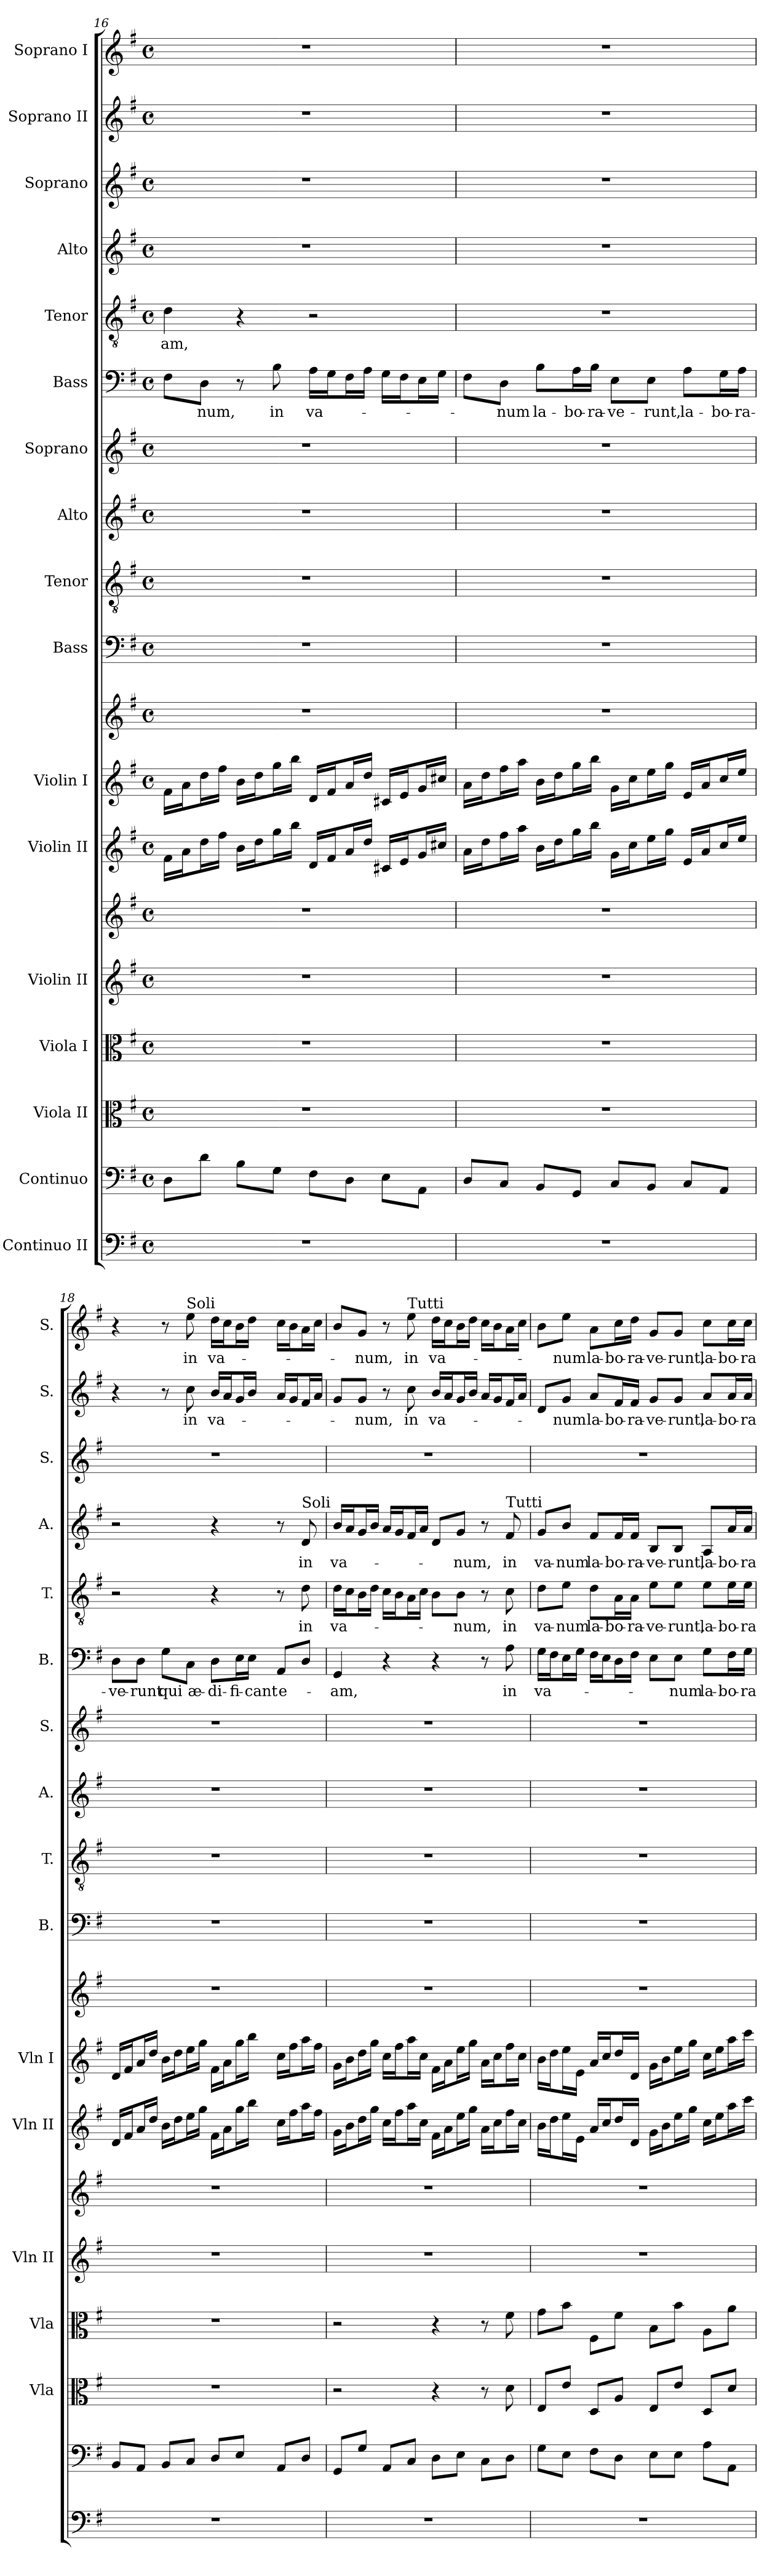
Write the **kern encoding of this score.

**kern	**kern	**kern	**kern	**kern	**kern	**kern	**kern	**kern	**kern	**kern	**kern	**kern	**kern	**text	**kern	**text	**kern	**text	**kern	**kern	**text	**kern	**text
*part17	*part16	*part15	*part14	*part13	*part13	*part12	*part11	*part11	*part10	*part9	*part8	*part7	*part6	*part6	*part5	*part5	*part4	*part4	*part3	*part2	*part2	*part1	*part1
*staff19	*staff18	*staff17	*staff16	*staff15	*staff14	*staff13	*staff12	*staff11	*staff10	*staff9	*staff8	*staff7	*staff6	*staff6	*staff5	*staff5	*staff4	*staff4	*staff3	*staff2	*staff2	*staff1	*staff1
*I"Continuo II	*I"Continuo	*I"Viola II	*I"Viola I	*I"Violin II	*	*I"Violin II	*I"Violin I	*	*I"Bass	*I"Tenor	*I"Alto	*I"Soprano	*I"Bass	*	*I"Tenor	*	*I"Alto	*	*I"Soprano	*I"Soprano II	*	*I"Soprano I	*
*	*	*I'Vla	*I'Vla	*I'Vln II	*	*I'Vln II	*I'Vln I	*	*I'B.	*I'T.	*I'A.	*I'S.	*I'B.	*	*I'T.	*	*I'A.	*	*I'S.	*I'S.	*	*I'S.	*
!!LO:LB:g=z
*clefF4	*clefF4	*clefC3	*clefC3	*clefG2	*clefG2	*clefG2	*clefG2	*clefG2	*clefF4	*clefGv2	*clefG2	*clefG2	*clefF4	*	*clefGv2	*	*clefG2	*	*clefG2	*clefG2	*	*clefG2	*
*	*	*	*	*	*	*	*	*	*	*ITrd7c12	*	*	*	*	*ITrd7c12	*	*	*	*	*	*	*	*
*k[f#]	*k[f#]	*k[f#]	*k[f#]	*k[f#]	*k[f#]	*k[f#]	*k[f#]	*k[f#]	*k[f#]	*k[f#]	*k[f#]	*k[f#]	*k[f#]	*	*k[f#]	*	*k[f#]	*	*k[f#]	*k[f#]	*	*k[f#]	*
*G:	*G:	*G:	*G:	*G:	*G:	*G:	*G:	*G:	*G:	*G:	*G:	*G:	*G:	*	*G:	*	*G:	*	*G:	*G:	*	*G:	*
*M4/4	*M4/4	*M4/4	*M4/4	*M4/4	*M4/4	*M4/4	*M4/4	*M4/4	*M4/4	*M4/4	*M4/4	*M4/4	*M4/4	*	*M4/4	*	*M4/4	*	*M4/4	*M4/4	*	*M4/4	*
*met(c)	*met(c)	*met(c)	*met(c)	*met(c)	*met(c)	*met(c)	*met(c)	*met(c)	*met(c)	*met(c)	*met(c)	*met(c)	*met(c)	*	*met(c)	*	*met(c)	*	*met(c)	*met(c)	*	*met(c)	*
=16	=16	=16	=16	=16	=16	=16	=16	=16	=16	=16	=16	=16	=16	=16	=16	=16	=16	=16	=16	=16	=16	=16	=16
!	!	!	!	!	!	!	!	!	!	!	!	!	!	!	!	!LO:LY:b:color=#000000	!	!	!	!	!	!	!
1r	8Di\L	1r	1r	1r	1r	16f#i\LL	16f#i\LL	1r	1r	1r	1r	1r	8F#i\L	.	4Di\	-am,	1r	.	1r	1r	.	1r	.
.	.	.	.	.	.	16ai\J	16ai\J	.	.	.	.	.	.	.	.	.	.	.	.	.	.	.	.
!	!	!	!	!	!	!	!	!	!	!	!	!	!	!LO:LY:b:color=#000000	!	!	!	!	!	!	!	!	!
.	8di\J	.	.	.	.	16ddi\L	16ddi\L	.	.	.	.	.	8Di\J	-num,	.	.	.	.	.	.	.	.	.
.	.	.	.	.	.	16ff#i\JJ	16ff#i\JJ	.	.	.	.	.	.	.	.	.	.	.	.	.	.	.	.
.	8Bi\L	.	.	.	.	16bi\LL	16bi\LL	.	.	.	.	.	8r	.	4r	.	.	.	.	.	.	.	.
.	.	.	.	.	.	16ddi\J	16ddi\J	.	.	.	.	.	.	.	.	.	.	.	.	.	.	.	.
!	!	!	!	!	!	!	!	!	!	!	!	!	!	!LO:LY:b:color=#000000	!	!	!	!	!	!	!	!	!
.	8Gi\J	.	.	.	.	16ggi\L	16ggi\L	.	.	.	.	.	8Bi\	in	.	.	.	.	.	.	.	.	.
.	.	.	.	.	.	16bbi\JJ	16bbi\JJ	.	.	.	.	.	.	.	.	.	.	.	.	.	.	.	.
!	!	!	!	!	!	!	!	!	!	!	!	!	!	!LO:LY:b:color=#000000	!	!	!	!	!	!	!	!	!
.	8F#i\L	.	.	.	.	16di/LL	16di/LL	.	.	.	.	.	16Ai\LL	va-	2r	.	.	.	.	.	.	.	.
.	.	.	.	.	.	16f#i/J	16f#i/J	.	.	.	.	.	16Gi\J	.	.	.	.	.	.	.	.	.	.
.	8Di\J	.	.	.	.	16ai/L	16ai/L	.	.	.	.	.	16F#i\L	.	.	.	.	.	.	.	.	.	.
.	.	.	.	.	.	16ddi/JJ	16ddi/JJ	.	.	.	.	.	16Ai\JJ	.	.	.	.	.	.	.	.	.	.
.	8Ei\L	.	.	.	.	16c#Xi/LL	16c#Xi/LL	.	.	.	.	.	16Gi\LL	.	.	.	.	.	.	.	.	.	.
.	.	.	.	.	.	16ei/J	16ei/J	.	.	.	.	.	16F#i\J	.	.	.	.	.	.	.	.	.	.
.	8AAi\J	.	.	.	.	16gi/L	16gi/L	.	.	.	.	.	16Ei\L	.	.	.	.	.	.	.	.	.	.
.	.	.	.	.	.	16cc#Xi/JJ	16cc#Xi/JJ	.	.	.	.	.	16Gi\JJ	.	.	.	.	.	.	.	.	.	.
=17	=17	=17	=17	=17	=17	=17	=17	=17	=17	=17	=17	=17	=17	=17	=17	=17	=17	=17	=17	=17	=17	=17	=17
1r	8Di/L	1r	1r	1r	1r	16ai\LL	16ai\LL	1r	1r	1r	1r	1r	8F#i\L	.	1r	.	1r	.	1r	1r	.	1r	.
.	.	.	.	.	.	16ddi\J	16ddi\J	.	.	.	.	.	.	.	.	.	.	.	.	.	.	.	.
!	!	!	!	!	!	!	!	!	!	!	!	!	!	!LO:LY:b:color=#000000	!	!	!	!	!	!	!	!	!
.	8Ci/J	.	.	.	.	16ff#i\L	16ff#i\L	.	.	.	.	.	8Di\J	-num	.	.	.	.	.	.	.	.	.
.	.	.	.	.	.	16aai\JJ	16aai\JJ	.	.	.	.	.	.	.	.	.	.	.	.	.	.	.	.
!	!	!	!	!	!	!	!	!	!	!	!	!	!	!LO:LY:b:color=#000000	!	!	!	!	!	!	!	!	!
.	8BBi/L	.	.	.	.	16bi\LL	16bi\LL	.	.	.	.	.	8Bi\L	la-	.	.	.	.	.	.	.	.	.
.	.	.	.	.	.	16ddi\J	16ddi\J	.	.	.	.	.	.	.	.	.	.	.	.	.	.	.	.
!	!	!	!	!	!	!	!	!	!	!	!	!	!	!LO:LY:b:color=#000000	!	!	!	!	!	!	!	!	!
.	8GGi/J	.	.	.	.	16ggi\L	16ggi\L	.	.	.	.	.	16Ai\L	-bo-	.	.	.	.	.	.	.	.	.
!	!	!	!	!	!	!	!	!	!	!	!	!	!	!LO:LY:b:color=#000000	!	!	!	!	!	!	!	!	!
.	.	.	.	.	.	16bbi\JJ	16bbi\JJ	.	.	.	.	.	16Bi\JJ	-ra-	.	.	.	.	.	.	.	.	.
!	!	!	!	!	!	!	!	!	!	!	!	!	!	!LO:LY:b:color=#000000	!	!	!	!	!	!	!	!	!
.	8Ci/L	.	.	.	.	16gi\LL	16gi\LL	.	.	.	.	.	8Ei\L	-ve-	.	.	.	.	.	.	.	.	.
.	.	.	.	.	.	16cci\J	16cci\J	.	.	.	.	.	.	.	.	.	.	.	.	.	.	.	.
!	!	!	!	!	!	!	!	!	!	!	!	!	!	!LO:LY:b:color=#000000	!	!	!	!	!	!	!	!	!
.	8BBi/J	.	.	.	.	16eei\L	16eei\L	.	.	.	.	.	8Ei\J	-runt,	.	.	.	.	.	.	.	.	.
.	.	.	.	.	.	16ggi\JJ	16ggi\JJ	.	.	.	.	.	.	.	.	.	.	.	.	.	.	.	.
!	!	!	!	!	!	!	!	!	!	!	!	!	!	!LO:LY:b:color=#000000	!	!	!	!	!	!	!	!	!
.	8Ci/L	.	.	.	.	16ei/LL	16ei/LL	.	.	.	.	.	8Ai\L	la-	.	.	.	.	.	.	.	.	.
.	.	.	.	.	.	16ai/J	16ai/J	.	.	.	.	.	.	.	.	.	.	.	.	.	.	.	.
!	!	!	!	!	!	!	!	!	!	!	!	!	!	!LO:LY:b:color=#000000	!	!	!	!	!	!	!	!	!
.	8AAi/J	.	.	.	.	16cci/L	16cci/L	.	.	.	.	.	16Gi\L	-bo-	.	.	.	.	.	.	.	.	.
!	!	!	!	!	!	!	!	!	!	!	!	!	!	!LO:LY:b:color=#000000	!	!	!	!	!	!	!	!	!
.	.	.	.	.	.	16eei/JJ	16eei/JJ	.	.	.	.	.	16Ai\JJ	-ra-	.	.	.	.	.	.	.	.	.
=18	=18	=18	=18	=18	=18	=18	=18	=18	=18	=18	=18	=18	=18	=18	=18	=18	=18	=18	=18	=18	=18	=18	=18
!	!	!	!	!	!	!	!	!	!	!	!	!	!	!LO:LY:b:color=#000000	!	!	!	!	!	!	!	!	!
1r	8BBi/L	1r	1r	1r	1r	16di/LL	16di/LL	1r	1r	1r	1r	1r	8Di\L	-ve-	2r	.	2r	.	1r	4r	.	4r	.
.	.	.	.	.	.	16f#i/J	16f#i/J	.	.	.	.	.	.	.	.	.	.	.	.	.	.	.	.
!	!	!	!	!	!	!	!	!	!	!	!	!	!	!LO:LY:b:color=#000000	!	!	!	!	!	!	!	!	!
.	8AAi/J	.	.	.	.	16ai/L	16ai/L	.	.	.	.	.	8Di\J	-runt	.	.	.	.	.	.	.	.	.
.	.	.	.	.	.	16ddi/JJ	16ddi/JJ	.	.	.	.	.	.	.	.	.	.	.	.	.	.	.	.
!	!	!	!	!	!	!	!	!	!	!	!	!	!	!LO:LY:b:color=#000000	!	!	!	!	!	!	!	!	!
.	8BBi/L	.	.	.	.	16bi\LL	16bi\LL	.	.	.	.	.	8Gi\L	qui	.	.	.	.	.	8r	.	8r	.
.	.	.	.	.	.	16ddi\J	16ddi\J	.	.	.	.	.	.	.	.	.	.	.	.	.	.	.	.
!	!	!	!	!	!	!	!	!	!	!	!	!	!	!LO:LY:b:color=#000000	!	!	!	!	!	!	!	!	!
!	!	!	!	!	!	!	!	!	!	!	!	!	!	!	!	!	!	!	!	!	!LO:LY:b:color=#000000	!	!
!	!	!	!	!	!	!	!	!	!	!	!	!	!	!	!	!	!	!	!	!	!	!LO:TX:a:t=Soli	!
!	!	!	!	!	!	!	!	!	!	!	!	!	!	!	!	!	!	!	!	!	!	!	!LO:LY:b:color=#000000
.	8Ci/J	.	.	.	.	16eei\L	16eei\L	.	.	.	.	.	8Ci\J	æ-	.	.	.	.	.	8cci\	in	8eei\	in
.	.	.	.	.	.	16ggi\JJ	16ggi\JJ	.	.	.	.	.	.	.	.	.	.	.	.	.	.	.	.
!	!	!	!	!	!	!	!	!	!	!	!	!	!	!LO:LY:b:color=#000000	!	!	!	!	!	!	!	!	!
!	!	!	!	!	!	!	!	!	!	!	!	!	!	!	!	!	!	!	!	!	!LO:LY:b:color=#000000	!	!
!	!	!	!	!	!	!	!	!	!	!	!	!	!	!	!	!	!	!	!	!	!	!	!LO:LY:b:color=#000000
.	8Di/L	.	.	.	.	16f#i\LL	16f#i\LL	.	.	.	.	.	8Di\L	-di-	4r	.	4r	.	.	16bi/LL	va-	16ddi\LL	va-
.	.	.	.	.	.	16ai\J	16ai\J	.	.	.	.	.	.	.	.	.	.	.	.	16ai/J	.	16cci\J	.
!	!	!	!	!	!	!	!	!	!	!	!	!	!	!LO:LY:b:color=#000000	!	!	!	!	!	!	!	!	!
.	8Ei/J	.	.	.	.	16ggi\L	16ggi\L	.	.	.	.	.	16Ei\L	-ﬁ-	.	.	.	.	.	16gi/L	.	16bi\L	.
!	!	!	!	!	!	!	!	!	!	!	!	!	!	!LO:LY:b:color=#000000	!	!	!	!	!	!	!	!	!
.	.	.	.	.	.	16bbi\JJ	16bbi\JJ	.	.	.	.	.	16Ei\JJ	-cant	.	.	.	.	.	16bi/JJ	.	16ddi\JJ	.
!	!	!	!	!	!	!	!	!	!	!	!	!	!	!LO:LY:b:color=#000000	!	!	!	!	!	!	!	!	!
.	8AAi/L	.	.	.	.	16cci\LL	16cci\LL	.	.	.	.	.	8AAi/L	e-	8r	.	8r	.	.	16ai/LL	.	16cci\LL	.
.	.	.	.	.	.	16ff#i\J	16ff#i\J	.	.	.	.	.	.	.	.	.	.	.	.	16gi/J	.	16bi\J	.
!	!	!	!	!	!	!	!	!	!	!	!	!	!	!	!	!LO:LY:b:color=#000000	!	!	!	!	!	!	!
!	!	!	!	!	!	!	!	!	!	!	!	!	!	!	!	!	!LO:TX:a:t=Soli	!	!	!	!	!	!
!	!	!	!	!	!	!	!	!	!	!	!	!	!	!	!	!	!	!LO:LY:b:color=#000000	!	!	!	!	!
.	8Di/J	.	.	.	.	16aai\L	16aai\L	.	.	.	.	.	8Di/J	.	8Di\	in	8di/	in	.	16f#i/L	.	16ai\L	.
.	.	.	.	.	.	16ff#i\JJ	16ff#i\JJ	.	.	.	.	.	.	.	.	.	.	.	.	16ai/JJ	.	16cci\JJ	.
!!LO:PB:g=z
=19	=19	=19	=19	=19	=19	=19	=19	=19	=19	=19	=19	=19	=19	=19	=19	=19	=19	=19	=19	=19	=19	=19	=19
!	!	!	!	!	!	!	!	!	!	!	!	!	!	!LO:LY:b:color=#000000	!	!	!	!	!	!	!	!	!
!	!	!	!	!	!	!	!	!	!	!	!	!	!	!	!	!LO:LY:b:color=#000000	!	!	!	!	!	!	!
!	!	!	!	!	!	!	!	!	!	!	!	!	!	!	!	!	!	!LO:LY:b:color=#000000	!	!	!	!	!
1r	8GGi/L	2r	2r	1r	1r	16gi\LL	16gi\LL	1r	1r	1r	1r	1r	4GGi/	-am,	16Di\LL	va-	16bi/LL	va-	1r	8gi/L	.	8bi/L	.
.	.	.	.	.	.	16bi\J	16bi\J	.	.	.	.	.	.	.	16Ci\J	.	16ai/J	.	.	.	.	.	.
!	!	!	!	!	!	!	!	!	!	!	!	!	!	!	!	!	!	!	!	!	!LO:LY:b:color=#000000	!	!
!	!	!	!	!	!	!	!	!	!	!	!	!	!	!	!	!	!	!	!	!	!	!	!LO:LY:b:color=#000000
.	8Gi/J	.	.	.	.	16ddi\L	16ddi\L	.	.	.	.	.	.	.	16BBi\L	.	16gi/L	.	.	8gi/J	-num,	8gi/J	-num,
.	.	.	.	.	.	16ggi\JJ	16ggi\JJ	.	.	.	.	.	.	.	16Di\JJ	.	16bi/JJ	.	.	.	.	.	.
.	8AAi/L	.	.	.	.	16cci\LL	16cci\LL	.	.	.	.	.	4r	.	16Ci\LL	.	16ai/LL	.	.	8r	.	8r	.
.	.	.	.	.	.	16ff#i\J	16ff#i\J	.	.	.	.	.	.	.	16BBi\J	.	16gi/J	.	.	.	.	.	.
!	!	!	!	!	!	!	!	!	!	!	!	!	!	!	!	!	!	!	!	!	!LO:LY:b:color=#000000	!	!
!	!	!	!	!	!	!	!	!	!	!	!	!	!	!	!	!	!	!	!	!	!	!LO:TX:a:t=Tutti	!
!	!	!	!	!	!	!	!	!	!	!	!	!	!	!	!	!	!	!	!	!	!	!	!LO:LY:b:color=#000000
.	8Ci/J	.	.	.	.	16aai\L	16aai\L	.	.	.	.	.	.	.	16AAi\L	.	16f#i/L	.	.	8cci\	in	8eei\	in
.	.	.	.	.	.	16cci\JJ	16cci\JJ	.	.	.	.	.	.	.	16Ci\JJ	.	16ai/JJ	.	.	.	.	.	.
!	!	!	!	!	!	!	!	!	!	!	!	!	!	!	!	!	!	!	!	!	!LO:LY:b:color=#000000	!	!
!	!	!	!	!	!	!	!	!	!	!	!	!	!	!	!	!	!	!	!	!	!	!	!LO:LY:b:color=#000000
.	8Di\L	4r	4r	.	.	16f#i\LL	16f#i\LL	.	.	.	.	.	4r	.	8BBi\L	.	8di/L	.	.	16bi/LL	va-	16ddi\LL	va-
.	.	.	.	.	.	16ai\J	16ai\J	.	.	.	.	.	.	.	.	.	.	.	.	16ai/J	.	16cci\J	.
!	!	!	!	!	!	!	!	!	!	!	!	!	!	!	!	!LO:LY:b:color=#000000	!	!	!	!	!	!	!
!	!	!	!	!	!	!	!	!	!	!	!	!	!	!	!	!	!	!LO:LY:b:color=#000000	!	!	!	!	!
.	8Ei\J	.	.	.	.	16eei\L	16eei\L	.	.	.	.	.	.	.	8BBi\J	-num,	8gi/J	-num,	.	16gi/L	.	16bi\L	.
.	.	.	.	.	.	16ggi\JJ	16ggi\JJ	.	.	.	.	.	.	.	.	.	.	.	.	16bi/JJ	.	16ddi\JJ	.
.	8Ci\L	8r	8r	.	.	16ai\LL	16ai\LL	.	.	.	.	.	8r	.	8r	.	8r	.	.	16ai/LL	.	16cci\LL	.
.	.	.	.	.	.	16cci\J	16cci\J	.	.	.	.	.	.	.	.	.	.	.	.	16gi/J	.	16bi\J	.
!	!	!	!	!	!	!	!	!	!	!	!	!	!	!LO:LY:b:color=#000000	!	!	!	!	!	!	!	!	!
!	!	!	!	!	!	!	!	!	!	!	!	!	!	!	!	!LO:LY:b:color=#000000	!	!	!	!	!	!	!
!	!	!	!	!	!	!	!	!	!	!	!	!	!	!	!	!	!LO:TX:a:t=Tutti	!	!	!	!	!	!
!	!	!	!	!	!	!	!	!	!	!	!	!	!	!	!	!	!	!LO:LY:b:color=#000000	!	!	!	!	!
.	8Di\J	8di\	8f#i\	.	.	16ff#i\L	16ff#i\L	.	.	.	.	.	8Ai\	in	8Ci\	in	8f#i/	in	.	16f#i/L	.	16ai\L	.
.	.	.	.	.	.	16cci\JJ	16cci\JJ	.	.	.	.	.	.	.	.	.	.	.	.	16ai/JJ	.	16cci\JJ	.
=20	=20	=20	=20	=20	=20	=20	=20	=20	=20	=20	=20	=20	=20	=20	=20	=20	=20	=20	=20	=20	=20	=20	=20
!	!	!	!	!	!	!	!	!	!	!	!	!	!	!LO:LY:b:color=#000000	!	!	!	!	!	!	!	!	!
!	!	!	!	!	!	!	!	!	!	!	!	!	!	!	!	!LO:LY:b:color=#000000	!	!	!	!	!	!	!
!	!	!	!	!	!	!	!	!	!	!	!	!	!	!	!	!	!	!LO:LY:b:color=#000000	!	!	!	!	!
1r	8Gi\L	8Ei/L	8gi\L	1r	1r	16bi\LL	16bi\LL	1r	1r	1r	1r	1r	16Gi\LL	va-	8Di\L	va-	8gi/L	va-	1r	8di/L	.	8bi\L	.
.	.	.	.	.	.	16ddi\J	16ddi\J	.	.	.	.	.	16F#i\J	.	.	.	.	.	.	.	.	.	.
!	!	!	!	!	!	!	!	!	!	!	!	!	!	!	!	!LO:LY:b:color=#000000	!	!	!	!	!	!	!
!	!	!	!	!	!	!	!	!	!	!	!	!	!	!	!	!	!	!LO:LY:b:color=#000000	!	!	!	!	!
!	!	!	!	!	!	!	!	!	!	!	!	!	!	!	!	!	!	!	!	!	!LO:LY:b:color=#000000	!	!
!	!	!	!	!	!	!	!	!	!	!	!	!	!	!	!	!	!	!	!	!	!	!	!LO:LY:b:color=#000000
.	8Ei\J	8ei/J	8bi\J	.	.	16eei\L	16eei\L	.	.	.	.	.	16Ei\L	.	8Ei\J	-num	8bi/J	-num	.	8gi/J	-num	8eei\J	-num
.	.	.	.	.	.	16ei\JJ	16ei\JJ	.	.	.	.	.	16Gi\JJ	.	.	.	.	.	.	.	.	.	.
!	!	!	!	!	!	!	!	!	!	!	!	!	!	!	!	!LO:LY:b:color=#000000	!	!	!	!	!	!	!
!	!	!	!	!	!	!	!	!	!	!	!	!	!	!	!	!	!	!LO:LY:b:color=#000000	!	!	!	!	!
!	!	!	!	!	!	!	!	!	!	!	!	!	!	!	!	!	!	!	!	!	!LO:LY:b:color=#000000	!	!
!	!	!	!	!	!	!	!	!	!	!	!	!	!	!	!	!	!	!	!	!	!	!	!LO:LY:b:color=#000000
.	8F#i\L	8Di/L	8F#i\L	.	.	16ai/LL	16ai/LL	.	.	.	.	.	16F#i\LL	.	8Di\L	la-	8f#i/L	la-	.	8ai/L	la-	8ai\L	la-
.	.	.	.	.	.	16cci/J	16cci/J	.	.	.	.	.	16Ei\J	.	.	.	.	.	.	.	.	.	.
!	!	!	!	!	!	!	!	!	!	!	!	!	!	!	!	!LO:LY:b:color=#000000	!	!	!	!	!	!	!
!	!	!	!	!	!	!	!	!	!	!	!	!	!	!	!	!	!	!LO:LY:b:color=#000000	!	!	!	!	!
!	!	!	!	!	!	!	!	!	!	!	!	!	!	!	!	!	!	!	!	!	!LO:LY:b:color=#000000	!	!
!	!	!	!	!	!	!	!	!	!	!	!	!	!	!	!	!	!	!	!	!	!	!	!LO:LY:b:color=#000000
.	8Di\J	8Ai/J	8f#i\J	.	.	16ddi/L	16ddi/L	.	.	.	.	.	16Di\L	.	16AAi\L	-bo-	16f#i/L	-bo-	.	16f#i/L	-bo-	16cci\L	-bo-
!	!	!	!	!	!	!	!	!	!	!	!	!	!	!	!	!LO:LY:b:color=#000000	!	!	!	!	!	!	!
!	!	!	!	!	!	!	!	!	!	!	!	!	!	!	!	!	!	!LO:LY:b:color=#000000	!	!	!	!	!
!	!	!	!	!	!	!	!	!	!	!	!	!	!	!	!	!	!	!	!	!	!LO:LY:b:color=#000000	!	!
!	!	!	!	!	!	!	!	!	!	!	!	!	!	!	!	!	!	!	!	!	!	!	!LO:LY:b:color=#000000
.	.	.	.	.	.	16di/JJ	16di/JJ	.	.	.	.	.	16F#i\JJ	.	16AAi\JJ	-ra-	16f#i/JJ	-ra-	.	16f#i/JJ	-ra-	16ddi\JJ	-ra-
!	!	!	!	!	!	!	!	!	!	!	!	!	!	!	!	!LO:LY:b:color=#000000	!	!	!	!	!	!	!
!	!	!	!	!	!	!	!	!	!	!	!	!	!	!	!	!	!	!LO:LY:b:color=#000000	!	!	!	!	!
!	!	!	!	!	!	!	!	!	!	!	!	!	!	!	!	!	!	!	!	!	!LO:LY:b:color=#000000	!	!
!	!	!	!	!	!	!	!	!	!	!	!	!	!	!	!	!	!	!	!	!	!	!	!LO:LY:b:color=#000000
.	8Ei\L	8Ei/L	8Bi\L	.	.	16gi\LL	16gi\LL	.	.	.	.	.	8Ei\L	.	8Ei\L	-ve-	8Bi/L	-ve-	.	8gi/L	-ve-	8gi/L	-ve-
.	.	.	.	.	.	16bi\J	16bi\J	.	.	.	.	.	.	.	.	.	.	.	.	.	.	.	.
!	!	!	!	!	!	!	!	!	!	!	!	!	!	!LO:LY:b:color=#000000	!	!	!	!	!	!	!	!	!
!	!	!	!	!	!	!	!	!	!	!	!	!	!	!	!	!LO:LY:b:color=#000000	!	!	!	!	!	!	!
!	!	!	!	!	!	!	!	!	!	!	!	!	!	!	!	!	!	!LO:LY:b:color=#000000	!	!	!	!	!
!	!	!	!	!	!	!	!	!	!	!	!	!	!	!	!	!	!	!	!	!	!LO:LY:b:color=#000000	!	!
!	!	!	!	!	!	!	!	!	!	!	!	!	!	!	!	!	!	!	!	!	!	!	!LO:LY:b:color=#000000
.	8Ei\J	8ei/J	8bi\J	.	.	16eei\L	16eei\L	.	.	.	.	.	8Ei\J	-num	8Ei\J	-runt,	8Bi/J	-runt,	.	8gi/J	-runt,	8gi/J	-runt,
.	.	.	.	.	.	16ggi\JJ	16ggi\JJ	.	.	.	.	.	.	.	.	.	.	.	.	.	.	.	.
!	!	!	!	!	!	!	!	!	!	!	!	!	!	!LO:LY:b:color=#000000	!	!	!	!	!	!	!	!	!
!	!	!	!	!	!	!	!	!	!	!	!	!	!	!	!	!LO:LY:b:color=#000000	!	!	!	!	!	!	!
!	!	!	!	!	!	!	!	!	!	!	!	!	!	!	!	!	!	!LO:LY:b:color=#000000	!	!	!	!	!
!	!	!	!	!	!	!	!	!	!	!	!	!	!	!	!	!	!	!	!	!	!LO:LY:b:color=#000000	!	!
!	!	!	!	!	!	!	!	!	!	!	!	!	!	!	!	!	!	!	!	!	!	!	!LO:LY:b:color=#000000
.	8Ai\L	8Di/L	8Ai\L	.	.	16cci\LL	16cci\LL	.	.	.	.	.	8Gi\L	la-	8Ei\L	la-	8Ai/L	la-	.	8ai/L	la-	8cci\L	la-
.	.	.	.	.	.	16eei\J	16eei\J	.	.	.	.	.	.	.	.	.	.	.	.	.	.	.	.
!	!	!	!	!	!	!	!	!	!	!	!	!	!	!LO:LY:b:color=#000000	!	!	!	!	!	!	!	!	!
!	!	!	!	!	!	!	!	!	!	!	!	!	!	!	!	!LO:LY:b:color=#000000	!	!	!	!	!	!	!
!	!	!	!	!	!	!	!	!	!	!	!	!	!	!	!	!	!	!LO:LY:b:color=#000000	!	!	!	!	!
!	!	!	!	!	!	!	!	!	!	!	!	!	!	!	!	!	!	!	!	!	!LO:LY:b:color=#000000	!	!
!	!	!	!	!	!	!	!	!	!	!	!	!	!	!	!	!	!	!	!	!	!	!	!LO:LY:b:color=#000000
.	8AAi\J	8di/J	8ai\J	.	.	16aai\L	16aai\L	.	.	.	.	.	16F#i\L	-bo-	16Ei\L	-bo-	16ai/L	-bo-	.	16ai/L	-bo-	16cci\L	-bo-
!	!	!	!	!	!	!	!	!	!	!	!	!	!	!LO:LY:b:color=#000000	!	!	!	!	!	!	!	!	!
!	!	!	!	!	!	!	!	!	!	!	!	!	!	!	!	!LO:LY:b:color=#000000	!	!	!	!	!	!	!
!	!	!	!	!	!	!	!	!	!	!	!	!	!	!	!	!	!	!LO:LY:b:color=#000000	!	!	!	!	!
!	!	!	!	!	!	!	!	!	!	!	!	!	!	!	!	!	!	!	!	!	!LO:LY:b:color=#000000	!	!
!	!	!	!	!	!	!	!	!	!	!	!	!	!	!	!	!	!	!	!	!	!	!	!LO:LY:b:color=#000000
.	.	.	.	.	.	16ccci\JJ	16ccci\JJ	.	.	.	.	.	16Gi\JJ	-ra-	16Ei\JJ	-ra-	16ai/JJ	-ra-	.	16ai/JJ	-ra-	16cci\JJ	-ra-
=	=	=	=	=	=	=	=	=	=	=	=	=	=	=	=	=	=	=	=	=	=	=	=
*-	*-	*-	*-	*-	*-	*-	*-	*-	*-	*-	*-	*-	*-	*-	*-	*-	*-	*-	*-	*-	*-	*-	*-
